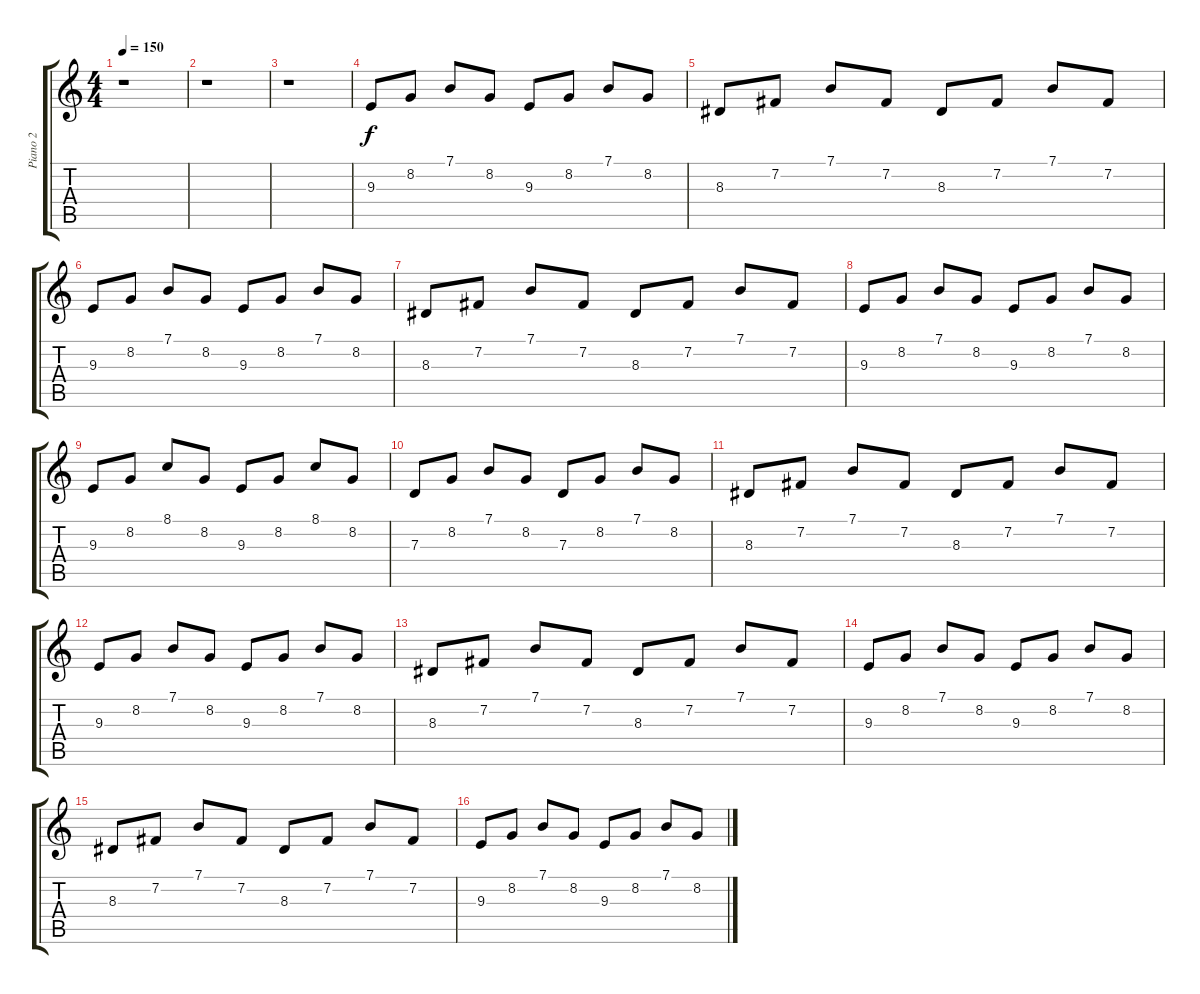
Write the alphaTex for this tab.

\track ("Piano 2" "Piano 2") {instrument drawbarorgan}
\staff {score tabs}
\tuning (E4 B3 G3 D3 A2 E2) {hide}
\ts (4 4)
\tempo 150
\clef g2
\ks c
r.1{dy f} |
r.1 |
r.1 |
9.3.8 8.2.8 7.1.8 8.2.8 9.3.8 8.2.8 7.1.8 8.2.8 |
8.3.8 7.2.8 7.1.8 7.2.8 8.3.8 7.2.8 7.1.8 7.2.8 |
9.3.8 8.2.8 7.1.8 8.2.8 9.3.8 8.2.8 7.1.8 8.2.8 |
8.3.8 7.2.8 7.1.8 7.2.8 8.3.8 7.2.8 7.1.8 7.2.8 |
9.3.8 8.2.8 7.1.8 8.2.8 9.3.8 8.2.8 7.1.8 8.2.8 |
9.3.8 8.2.8 8.1.8 8.2.8 9.3.8 8.2.8 8.1.8 8.2.8 |
7.3.8 8.2.8 7.1.8 8.2.8 7.3.8 8.2.8 7.1.8 8.2.8 |
8.3.8 7.2.8 7.1.8 7.2.8 8.3.8 7.2.8 7.1.8 7.2.8 |
9.3.8 8.2.8 7.1.8 8.2.8 9.3.8 8.2.8 7.1.8 8.2.8 |
8.3.8 7.2.8 7.1.8 7.2.8 8.3.8 7.2.8 7.1.8 7.2.8 |
9.3.8 8.2.8 7.1.8 8.2.8 9.3.8 8.2.8 7.1.8 8.2.8 |
8.3.8 7.2.8 7.1.8 7.2.8 8.3.8 7.2.8 7.1.8 7.2.8 |
9.3.8 8.2.8 7.1.8 8.2.8 9.3.8 8.2.8 7.1.8 8.2.8
